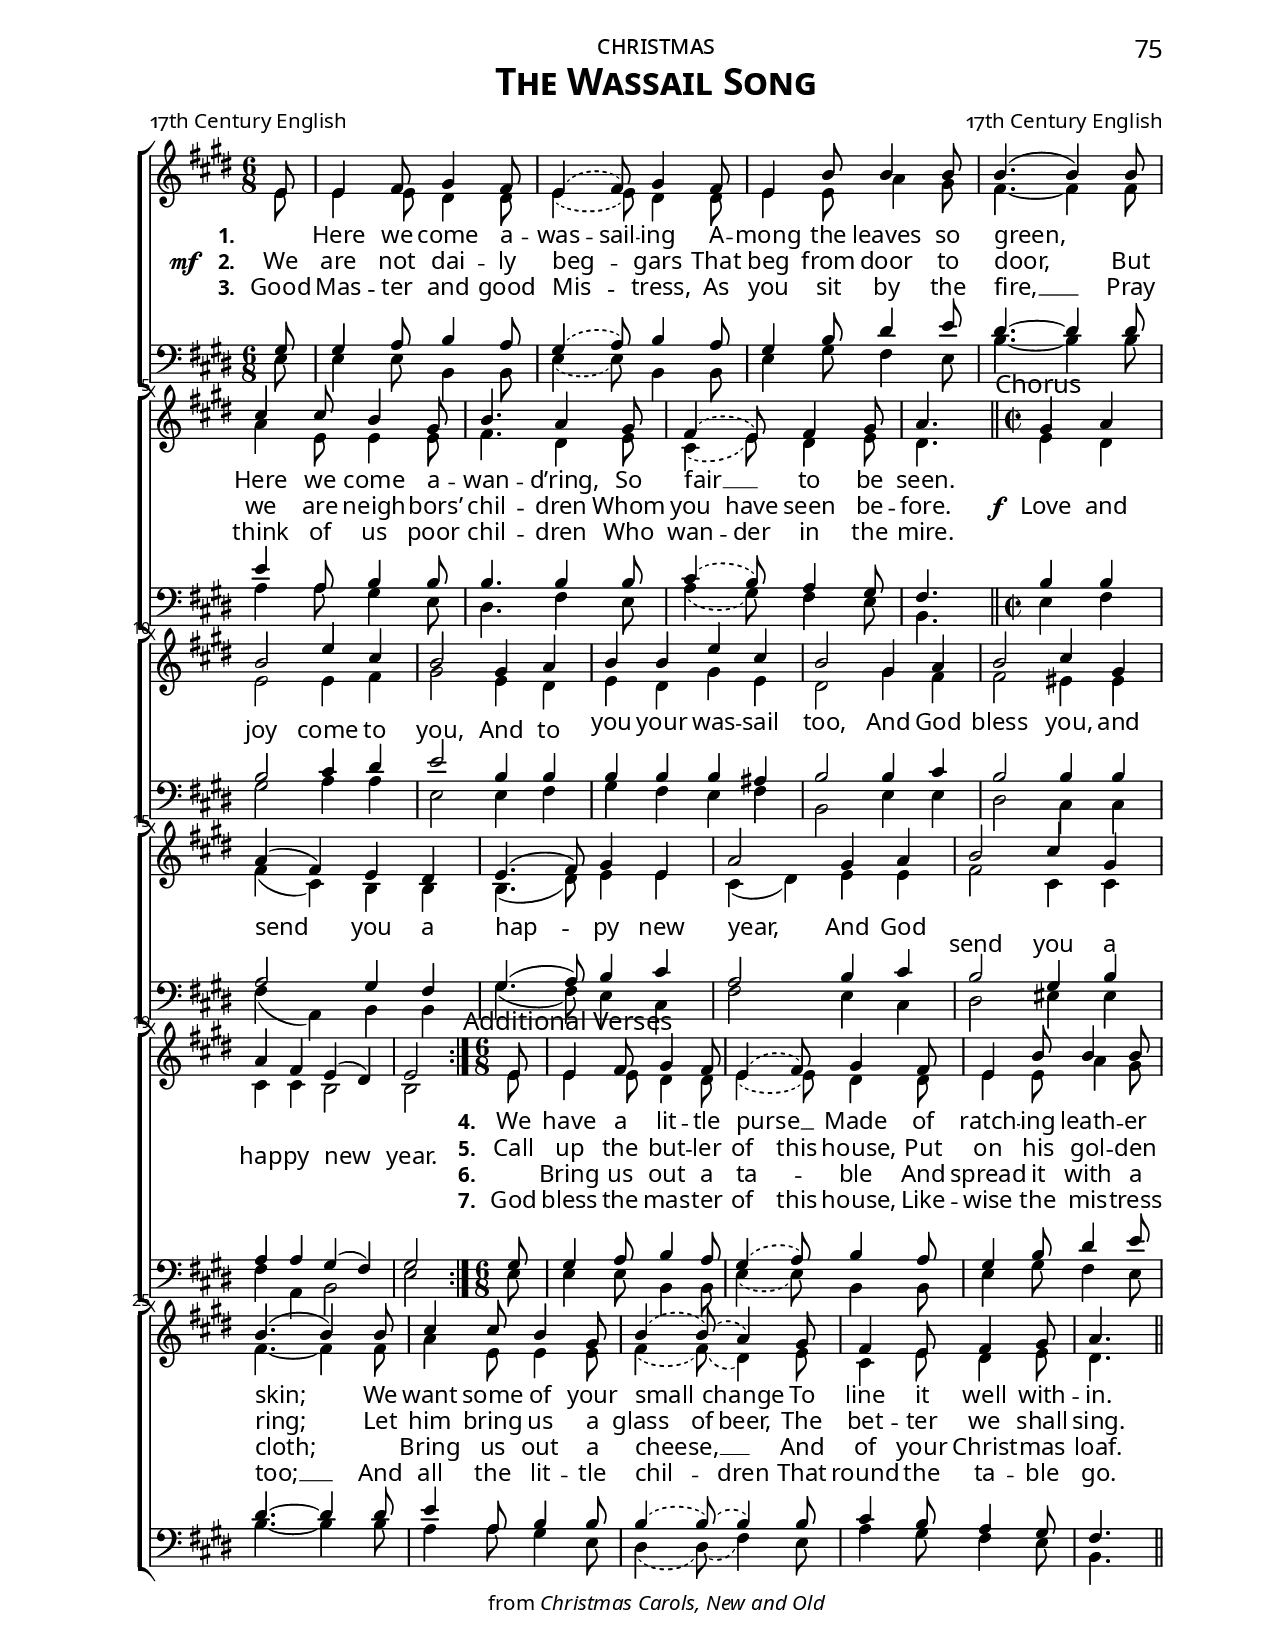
\version "2.14.2"
\include "util.ly"
\header {
  title = \markup{\override #'(font-name . "Garamond Premier Pro Semibold"){ \abs-fontsize #18 \smallCapsOldStyle"The Wassail Song"}}
  poet = \markup\oldStyleNum"17th Century English"
  composer = \markup\oldStyleNum"17th Century English"
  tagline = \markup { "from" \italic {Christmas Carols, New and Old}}
}
\paper {
  paper-height = 11\in
  paper-width = 8.5\in
  indent = 0\in
  %system-system-spacing = #'((basic-distance . 10) (padding . 0))
  system-system-spacing =
    #'((basic-distance . 0)
       (minimum-distance . 0)
       (padding . -20)
       (stretchability . 100))
  ragged-last-bottom = ##f
  ragged-bottom = ##f
  two-sided = ##t
  inner-margin = 1\in
  outer-margin = 0.75\in
  top-margin = 0.26\in
  bottom-margin = 0.25\in
  first-page-number = #075
  print-first-page-number = ##t
  headerLine = \markup{\override #'(font-name . "Garamond Premier Pro") \smallCapsOldStyle"christmas"}
  oddHeaderMarkup = \markup\fill-line{
     \override #'(font-name . "Garamond Premier Pro")\abs-fontsize #12.5
     \combine 
        \fill-line{"" \on-the-fly #print-page-number-check-first
        \oldStylePageNum""
        }
        \fill-line{\headerLine}
  }
  evenHeaderMarkup = \markup {
     \override #'(font-name . "Garamond Premier Pro")\abs-fontsize #12.5
     \combine
        \on-the-fly #print-page-number-check-first
        \oldStylePageNum""
        \fill-line{\headerLine}
  }
}
#(set-global-staff-size 18) \paper{ #(define fonts (make-pango-font-tree "Garamond Premier Pro" "Garamond Premier Pro" "Garamond Premier Pro" (/ 18 20))) }
global = {
  \key e \major
  \time 6/8
  \override DynamicLineSpanner #'staff-padding = #0.0
  \override DynamicLineSpanner #'Y-extent = #'(-1 . 1)
}

sopMusic = \relative c' {
  \time 6/8
  \partial 8 e8 |
  e4 fis8 gis4 fis8 |
  \slurDashed e4( fis8) gis4 fis8 |
  e4 b'8 b4 b8 |
  
  \slurSolid b4.( b4) \bar""
  b8 |
  cis4 cis8 b4 gis8 |
  b4. a4 gis8 |
  \slurDashed fis4( e8) fis4 gis8 |
  \partial 4. a4. \bar "||"
  
  \time 2/2
  \once \override Score.RehearsalMark #'self-alignment-X = #LEFT
  \mark "Chorus"
  \partial 2 gis4 a |
  b2 e4 cis |
  b2 gis4 a |
  b b e cis |
  b2 gis4 a |
  b2 cis4 gis |
  
  \slurSolid a( fis) e dis |
  e4.( fis8) gis4 e |
  a2 gis4 a |
  b2 cis4 gis |
  a fis e( dis) |
  \partial 2 e2 \bar ":|" 
  
  
  
  \time 6/8 
  \once \override Score.RehearsalMark #'self-alignment-X = #LEFT
  \mark "Additional Verses"
  \partial 8 e8 |
  e4 fis8 gis4 fis8 |
  \slurDashed e4( fis8) gis4 fis8 |
  e4 b'8 b4 b8 |
  
  \slurSolid b4.( \slurDashed b4) | \bar""
  b8 |
  cis4 cis8 b4 gis8 |
  b4( b8)( a4) gis8 |
  fis4 e8 fis4 gis8 |
  \partial 4. a4. \bar "||"
}
sopWords = \lyricmode {
  
}

altoMusic = \relative c' {
  \time 6/8
  e8 |
  e4 e8 dis4 dis8 |
  \slurDashed e4( e8) dis4 dis8 |
  e4 e8 a4 gis8 |
  
  fis4.~ fis4 fis8 |
  a4 e8 e4 e8 |
  \slurSolid fis4. dis4 e8 |
  \slurDashed cis4( e8) dis4 e8 |
  dis4. \bar "||"
  
  
  e4 dis |
  e2 e4 fis |
  gis2 e4 dis |
  e dis gis e |
  dis2 gis4 fis |
  fis2 eis4 eis |
  
  \slurSolid fis( cis) b b |
  b4.( dis8) e4 e |
  cis( dis) e e |
  fis2 cis4 cis |
  cis cis b2 |
  b2 \bar ":|"
  
  
  
  
  \time 6/8 
  e8 |
  e4 e8 dis4 dis8 |
  \slurDashed e4( e8) dis4 dis8 |
  e4 e8 a4 gis8 |
  
  fis4.~ fis4 fis8 |
  a4 e8 e4 e8 |
  fis4( fis8)( dis4) e8 |
  cis4 e8 dis4 e8 |
  dis4. \bar "||"
}
dropLyrics =
{
    \override LyricText #'extra-offset = #'(0 . -1.8)
    \override LyricHyphen #'extra-offset = #'(0 . -1.8)
    \override LyricExtender #'extra-offset = #'(0 . -1.8)
}

raiseLyrics =
{
    \revert LyricText #'extra-offset
    \revert LyricHyphen #'extra-offset
    \revert LyricExtender #'extra-offset
}
altoWords = {
  \dropLyricsIX
  \lyricmode {
    \set stanza = #"1. "
    \set ignoreMelismata = ##t
    _ Here we come a -- was -- sail -- ing A -- mong the leaves so green, _ _
    Here we come a -- wan -- d’ring, So fair __ _ to be seen.
    
    \unset ignoreMelismata
    \repeat unfold 34\skip1
    \set stanza = #"4. "
    \set ignoreMelismata = ##t
    We have a lit -- tle purse __ _ Made of ratch -- ing leath -- er skin; _
    We want some of your small _ change To line it well with -- in.
  }
}
altoWordsII = {
  \dropLyricsIX
  \set stanza = \markup{\dynamic"mf  " "2. "}
  \lyricmode {
    \set ignoreMelismata = ##t
    We are not dai -- ly beg -- _ gars That beg from door to door, _
    But we are neigh -- bors’ chil -- dren Whom you have seen be -- fore.
    \unset ignoreMelismata
  }
  \set stanza = \markup\dynamic"f "
  \lyricmode {
    \set associatedVoice = "altos"
    Love and joy come to you, And to
    \raiseLyrics
    you your was -- sail too,
    And God bless you, and send you a hap -- py new
    year,
    \unset associatedVoice
    And God
    \dropLyrics
    send you a hap -- py new year.
    \dropLyricsIX
    
    \set stanza = #"5. "
    \set ignoreMelismata = ##t
    Call up the but -- ler of this house, Put on his gol -- den ring; _
    Let him bring us a glass of beer, The bet -- ter we shall sing.
  }
}
altoWordsIII = \lyricmode {
  \dropLyricsIX
  \set stanza = #"3. "
  \set ignoreMelismata = ##t
  Good Mas -- ter and good Mis -- _ tress, As you sit by the fire, __ _
  Pray think of us poor chil -- dren Who wan -- der in the mire.
  
  \repeat unfold 37\skip1
  \set stanza = #"6. "
  \set ignoreMelismata = ##t
  \skip1 Bring us out a ta -- _ ble And spread it with a cloth; _ _
  Bring us out a cheese, __ _ _ And of your Christ -- mas loaf.
}
altoWordsIV = \lyricmode {
  \dropLyricsIX
  \repeat unfold 59\skip1
  \set stanza = #"7. "
  \set ignoreMelismata = ##t
  God bless the mas -- ter of this house, Like -- wise the mis -- tress too; __ _
  And all the lit -- tle chil -- _ dren That round the ta -- ble go.
}
altoWordsV = \lyricmode {
}
altoWordsVI = \lyricmode {
}
altoWordsVII = \lyricmode {
}
tenorMusic = \relative c' {
  \time 6/8
  gis8 |
  gis4 a8 b4 a8 |
  \slurDashed gis4( a8) b4 a8 |
  gis4 b8 dis4 e8 |
  
  dis4.~ dis4 dis8 |
  e4 a,8 b4 b8 |
  b4. b4 b8 |
  cis4( b8) a4 gis8 |
  fis4. \bar "||" 
  
  
  b4 b |
  b2 cis4 dis |
  e2 b4 b |
  b b b ais |
  b2 b4 cis |
  b2 b4 b |
  
  a2 gis4 fis |
  \slurSolid gis4.( a8) b4 cis |
  a2 b4 cis |
  b2 gis4 b |
  a4 a gis( fis) |
  gis2 \bar ":|"
  
  
  
  
  \time 6/8 
  gis8 |
  gis4 a8 b4 a8 |
  \slurDashed gis4( a8) b4 a8 |
  gis4 b8 dis4 e8 |
  
  dis4.~ dis4 dis8 |
  e4 a,8 b4 b8 |
  b4( b8)( b4) b8 |
  cis4 b8 a4 gis8 |
  fis4. \bar "||" 
}
tenorWords = \lyricmode {

}

bassMusic = \relative c {
  \time 6/8
  e8 |
  e4 e8 b4 b8 |
  \slurDashed e4( e8) b4 b8 |
  e4 gis8 fis4 e8 |
  
  b'4.~ b4 b8 |
  a4 a8 gis4 e8 |
  \slurSolid dis4. fis4 e8 |
  \slurDashed a4( gis8) fis4 e8 |
  b4. \bar "||"
  
  e4 fis |
  gis2 a4 a |
  e2 e4 fis |
  gis fis e fis |
  b,2 e4 e |
  dis2 cis4 cis |
  
  \slurSolid fis( a,) b b |
  gis'4.( fis8) e4 cis |
  fis2 e4 cis |
  dis2 eis4 eis |
  fis4 a, b2 |
  e2 \bar ":|"
  
  
  
  
  
  \time 6/8 
  e8 |
  e4 e8 b4 b8 |
  \slurDashed e4( e8) b4 b8 |
  e4 gis8 fis4 e8 |
  
  b'4.~ b4 b8 |
  a4 a8 gis4 e8 |
  dis4( dis8)( fis4) e8 |
  a4 gis8 fis4 e8 |
  b4. \bar "||"
}
bassWords = \lyricmode {

}

\score {
  <<
   \new ChoirStaff <<
%    \new Lyrics = sopranos \with { \override VerticalAxisGroup #'nonstaff-relatedstaff-spacing = #'((basic-distance . 1)) }
    \new Staff = women <<
      \new Voice = "sopranos" { \voiceOne << \global \sopMusic >> }
      \new Voice = "altos" { \voiceTwo << \global \altoMusic >> }
    >>
    \new Lyrics \with { alignAboveContext = #"women" \override VerticalAxisGroup #'nonstaff-relatedstaff-spacing = #'((basic-distance . 1))} \lyricsto "sopranos" \sopWords
    \new Lyrics = "altosVII"  \with { alignBelowContext = #"women" } \lyricsto "sopranos" \altoWordsVII
    \new Lyrics = "altosVI"  \with { alignBelowContext = #"women" } \lyricsto "sopranos" \altoWordsVI
    \new Lyrics = "altosV"  \with { alignBelowContext = #"women" } \lyricsto "sopranos" \altoWordsV
    \new Lyrics = "altosIV"  \with { alignBelowContext = #"women" } \lyricsto "sopranos" \altoWordsIV
    \new Lyrics = "altosIII"  \with { alignBelowContext = #"women" } \lyricsto "sopranos" \altoWordsIII
    \new Lyrics = "altosII"  \with { alignBelowContext = #"women" } \lyricsto "sopranos" \altoWordsII
    \new Lyrics = "altos"  \with { alignBelowContext = #"women" \override VerticalAxisGroup #'nonstaff-relatedstaff-spacing = #'((padding . -0.5)) } \lyricsto "sopranos" \altoWords
   \new Staff = men <<
      \clef bass
      \new Voice = "tenors" { \voiceOne << \global \tenorMusic >> }
      \new Voice = "basses" { \voiceTwo << \global \bassMusic >> }
    >>
    \new Lyrics \with { alignAboveContext = #"men" \override VerticalAxisGroup #'nonstaff-relatedstaff-spacing = #'((basic-distance . 1)) } \lyricsto "tenors" \tenorWords
    \new Lyrics \with { alignBelowContext = #"men" \override VerticalAxisGroup #'nonstaff-relatedstaff-spacing = #'((basic-distance . 1)) } \lyricsto "basses" \bassWords
  >>
%    \new PianoStaff << \new Staff { \new Voice { \pianoRH } } \new Staff { \clef "bass" \pianoLH } >>
  >>
  \layout {
  \context {
    \Lyrics
    \override LyricText #'font-size = #1.3
  }
%6.14 \context {  \Lyrics  \override LyricText #'font-size = #0.8 }
    \context {
      \Score
      %\override SpacingSpanner #'base-shortest-duration = #(ly:make-moment 1 8)
      %\override SpacingSpanner #'common-shortest-duration = #(ly:make-moment 1 4)
    }
    \context {
      % Remove all empty staves
      % \Staff \RemoveEmptyStaves \override VerticalAxisGroup #'remove-first = ##t
    }
    \context {
      \Lyrics
      \override LyricText #'X-offset = #center-on-word
    }
  }
}

